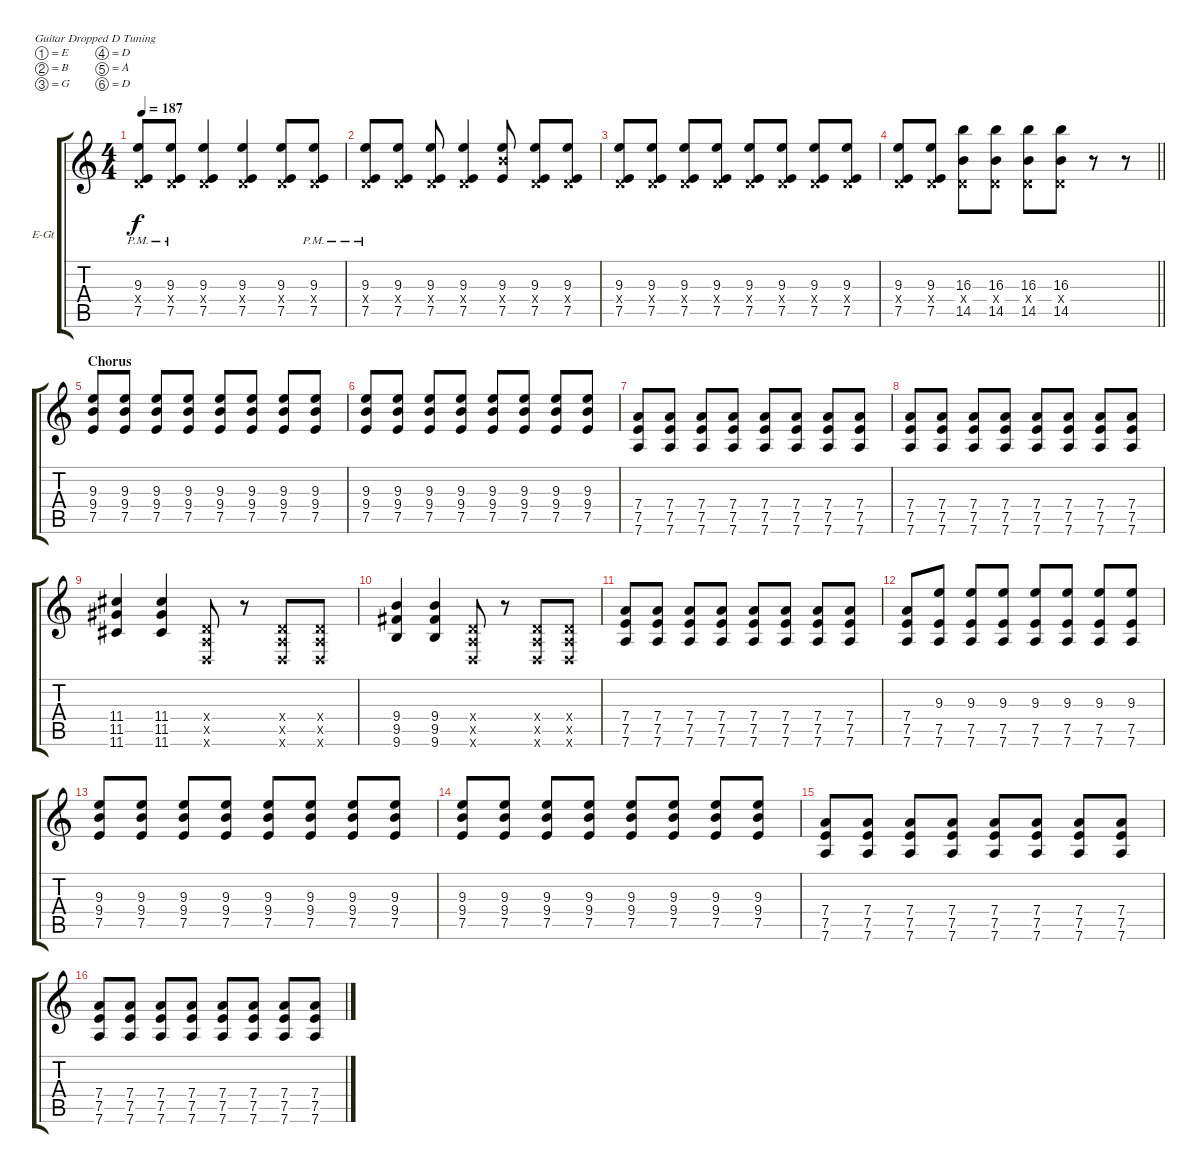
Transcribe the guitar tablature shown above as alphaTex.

\bracketExtendMode groupsimilarinstruments
\firstSystemTrackNameOrientation horizontal
\otherSystemsTrackNameOrientation horizontal
\track ("Alex Gaskarth" "E-Gt") {instrument distortionguitar}
\staff {score tabs}
\tuning (E4 B3 G3 D3 A2 D2)
\ts (4 4)
\tempo 187
\clef g2
\ks c
(9.3{pm} 0.4{x} 7.5{pm}).8{dy f} (9.3{pm} 0.4{x} 7.5{pm}).8 (9.3 0.4{x} 7.5).4 (9.3 0.4{x} 7.5).4 (9.3 0.4{x} 7.5).8 (9.3{pm} 0.4{x} 7.5{pm}).8 |
(9.3{pm} 0.4{x} 7.5{pm}).8 (9.3 0.4{x} 7.5).8 (9.3 0.4{x} 7.5).8 (9.3 0.4{x} 7.5).4 (9.3 9.4{x} 7.5).8 (9.3 0.4{x} 7.5).8 (9.3 0.4{x} 7.5).8 |
(9.3 0.4{x} 7.5).8 (9.3 0.4{x} 7.5).8 (9.3 0.4{x} 7.5).8 (9.3 0.4{x} 7.5).8 (9.3 0.4{x} 7.5).8 (9.3 0.4{x} 7.5).8 (9.3 0.4{x} 7.5).8 (9.3 0.4{x} 7.5).8 |
\barLineRight lightlight
(9.3 0.4{x} 7.5).8 (9.3 0.4{x} 7.5).8 (16.3 0.4{x} 14.5).8 (16.3 0.4{x} 14.5).8 (16.3 0.4{x} 14.5).8 (16.3 0.4{x} 14.5).8 r.8 r.8 |
\section ("" "Chorus")
(9.4 7.5 9.3).8 (9.4 7.5 9.3).8 (9.4 7.5 9.3).8 (9.4 7.5 9.3).8 (9.4 7.5 9.3).8 (9.4 7.5 9.3).8 (9.4 7.5 9.3).8 (9.4 7.5 9.3).8 |
(9.4 7.5 9.3).8 (9.4 7.5 9.3).8 (9.4 7.5 9.3).8 (9.4 7.5 9.3).8 (9.4 7.5 9.3).8 (9.4 7.5 9.3).8 (9.4 7.5 9.3).8 (9.4 7.5 9.3).8 |
(7.4 7.5 7.6).8 (7.4 7.5 7.6).8 (7.4 7.5 7.6).8 (7.4 7.5 7.6).8 (7.4 7.5 7.6).8 (7.4 7.5 7.6).8 (7.4 7.5 7.6).8 (7.4 7.5 7.6).8 |
(7.4 7.5 7.6).8 (7.4 7.5 7.6).8 (7.4 7.5 7.6).8 (7.4 7.5 7.6).8 (7.4 7.5 7.6).8 (7.4 7.5 7.6).8 (7.4 7.5 7.6).8 (7.4 7.5 7.6).8 |
(11.4 11.5 11.6).4 (11.4 11.5 11.6).4 (0.4{x} 0.5{x} 0.6{x}).8 r.8 (0.4{x} 0.5{x} 0.6{x}).8 (0.4{x} 0.5{x} 0.6{x}).8 |
(9.4 9.5 9.6).4 (9.4 9.5 9.6).4 (0.4{x} 0.5{x} 0.6{x}).8 r.8 (0.4{x} 0.5{x} 0.6{x}).8 (0.4{x} 0.5{x} 0.6{x}).8 |
(7.4 7.5 7.6).8 (7.4 7.5 7.6).8 (7.4 7.5 7.6).8 (7.4 7.5 7.6).8 (7.4 7.5 7.6).8 (7.4 7.5 7.6).8 (7.4 7.5 7.6).8 (7.4 7.5 7.6).8 |
(7.4 7.5 7.6).8 (7.5 7.6 9.3).8 (7.5 7.6 9.3).8 (7.5 7.6 9.3).8 (7.5 7.6 9.3).8 (7.5 7.6 9.3).8 (7.5 7.6 9.3).8 (7.5 7.6 9.3).8 |
(9.4 7.5 9.3).8 (9.4 7.5 9.3).8 (9.4 7.5 9.3).8 (9.4 7.5 9.3).8 (9.4 7.5 9.3).8 (9.4 7.5 9.3).8 (9.4 7.5 9.3).8 (9.4 7.5 9.3).8 |
(9.4 7.5 9.3).8 (9.4 7.5 9.3).8 (9.4 7.5 9.3).8 (9.4 7.5 9.3).8 (9.4 7.5 9.3).8 (9.4 7.5 9.3).8 (9.4 7.5 9.3).8 (9.4 7.5 9.3).8 |
(7.4 7.5 7.6).8 (7.4 7.5 7.6).8 (7.4 7.5 7.6).8 (7.4 7.5 7.6).8 (7.4 7.5 7.6).8 (7.4 7.5 7.6).8 (7.4 7.5 7.6).8 (7.4 7.5 7.6).8 |
(7.4 7.5 7.6).8 (7.4 7.5 7.6).8 (7.4 7.5 7.6).8 (7.4 7.5 7.6).8 (7.4 7.5 7.6).8 (7.4 7.5 7.6).8 (7.4 7.5 7.6).8 (7.4 7.5 7.6).8
